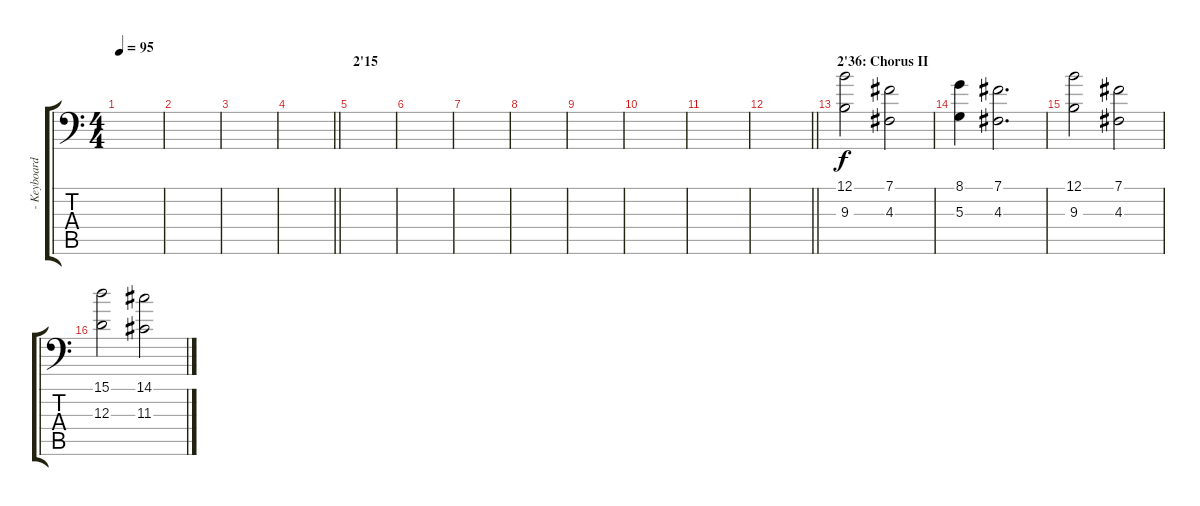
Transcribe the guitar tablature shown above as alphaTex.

\track ("- Keyboard / Choir" "- Keyboard") {instrument choiraahs}
\staff {score tabs}
\tuning (B3 Gb3 D3 A2 E2 A1) {hide}
\ts (4 4)
\tempo 95
\clef f4
\ks c
|
|
|
\barLineRight lightlight
|
\section ("" "2'15")
|
|
|
|
|
|
|
\barLineRight lightlight
|
\section ("" "2'36: Chorus II")
(12.1 9.3).2 (7.1 4.3).2 |
(8.1 5.3).4 (7.1 4.3).2{d} |
(12.1 9.3).2 (7.1 4.3).2 |
(15.1 12.3).2 (14.1 11.3).2
